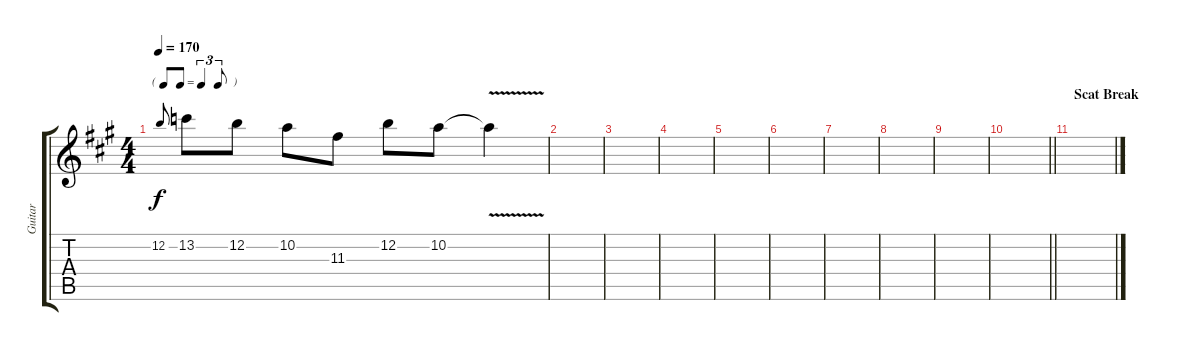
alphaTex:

\track ("Guitar" "Guitar") {instrument electricguitarjazz}
\staff {score tabs}
\tuning (E4 B3 G3 D3 A2 E2) {hide}
\ts (4 4)
\tf triplet8th
\tempo 170
\clef g2
\ks a
12.2.8{gr onbeat dy f} 13.2.8 12.2.8 10.2.8 11.3.8 12.2.8 10.2.8 10.2{v t}.4 |
|
|
|
|
|
|
|
|
\barLineRight lightlight
|
\section ("" "Scat Break")
